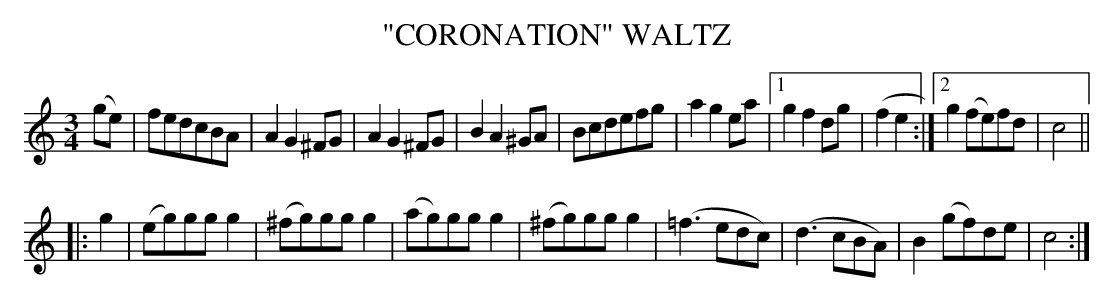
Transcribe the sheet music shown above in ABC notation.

X:1
T: "CORONATION" WALTZ
M: 3/4
L: 1/8
K: C
(ge) |\
fedcBA | A2G2^FG | A2G2^FG | B2A2^GA |\
Bcdefg | a2g2ea |[1 g2f2dg | (f2e2 :|[2 g2(fe)fd | c4 ||
|:\
g2 |\
(eg)ggg2 | (^fg)ggg2 | (ag)ggg2 | (^fg)ggg2 |\
(=f3edc) | (d3cBA) | B2(gf)de | c4 :|
